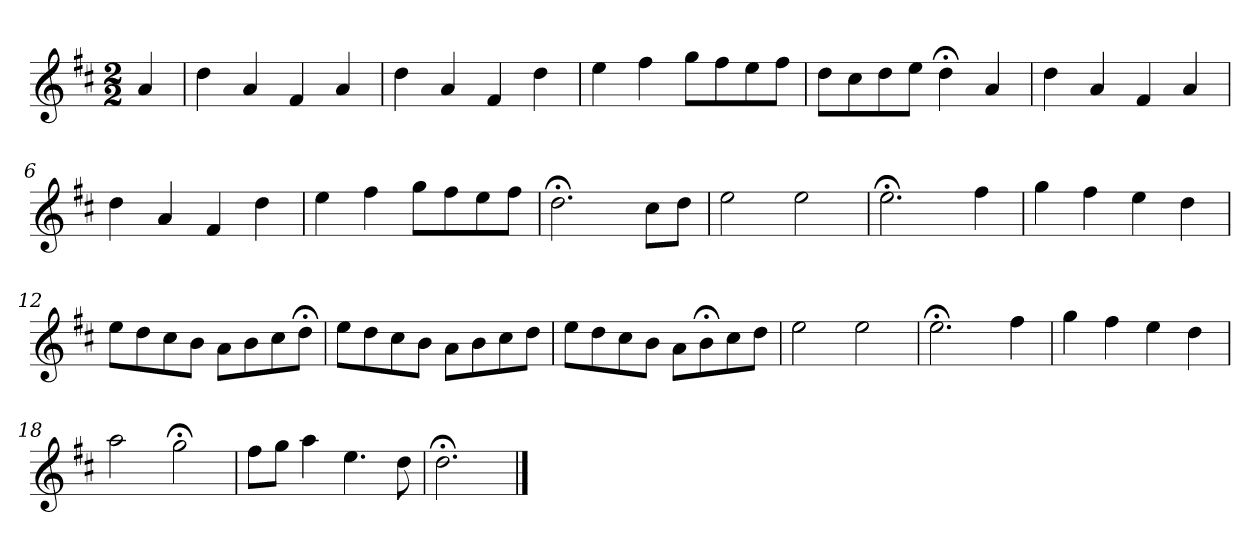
**kern
*part1
*staff1
*k[f#c#]
*D:
*M2/2
*MM120
=
4a
=1
4dd
4a
4f#
4a
=2
4dd
4a
4f#
4dd
=3
4ee
4ff#
8ggL
8ff#
8ee
8ff#J
=4
8ddL
8cc#
8dd
8eeJ
4dd;<
4a
=5
4dd
4a
4f#
4a
=6
4dd
4a
4f#
4dd
=7
4ee
4ff#
8ggL
8ff#
8ee
8ff#J
=8
2.dd;<
8cc#L
8ddJ
=9
2ee
2ee
=10
2.ee;<
4ff#
=11
4gg
4ff#
4ee
4dd
=12
8eeL
8dd
8cc#
8bJ
8aL
8b
8cc#
8dd;<J
=13
8eeL
8dd
8cc#
8bJ
8aL
8b
8cc#
8ddJ
=14
8eeL
8dd
8cc#
8bJ
8aL
8b;<
8cc#
8ddJ
=15
2ee
2ee
=16
2.ee;<
4ff#
=17
4gg
4ff#
4ee
4dd
=18
2aa
2gg;<
=19
8ff#L
8ggJ
4aa
4.ee
8dd
=20
2.dd;<
==
*-
